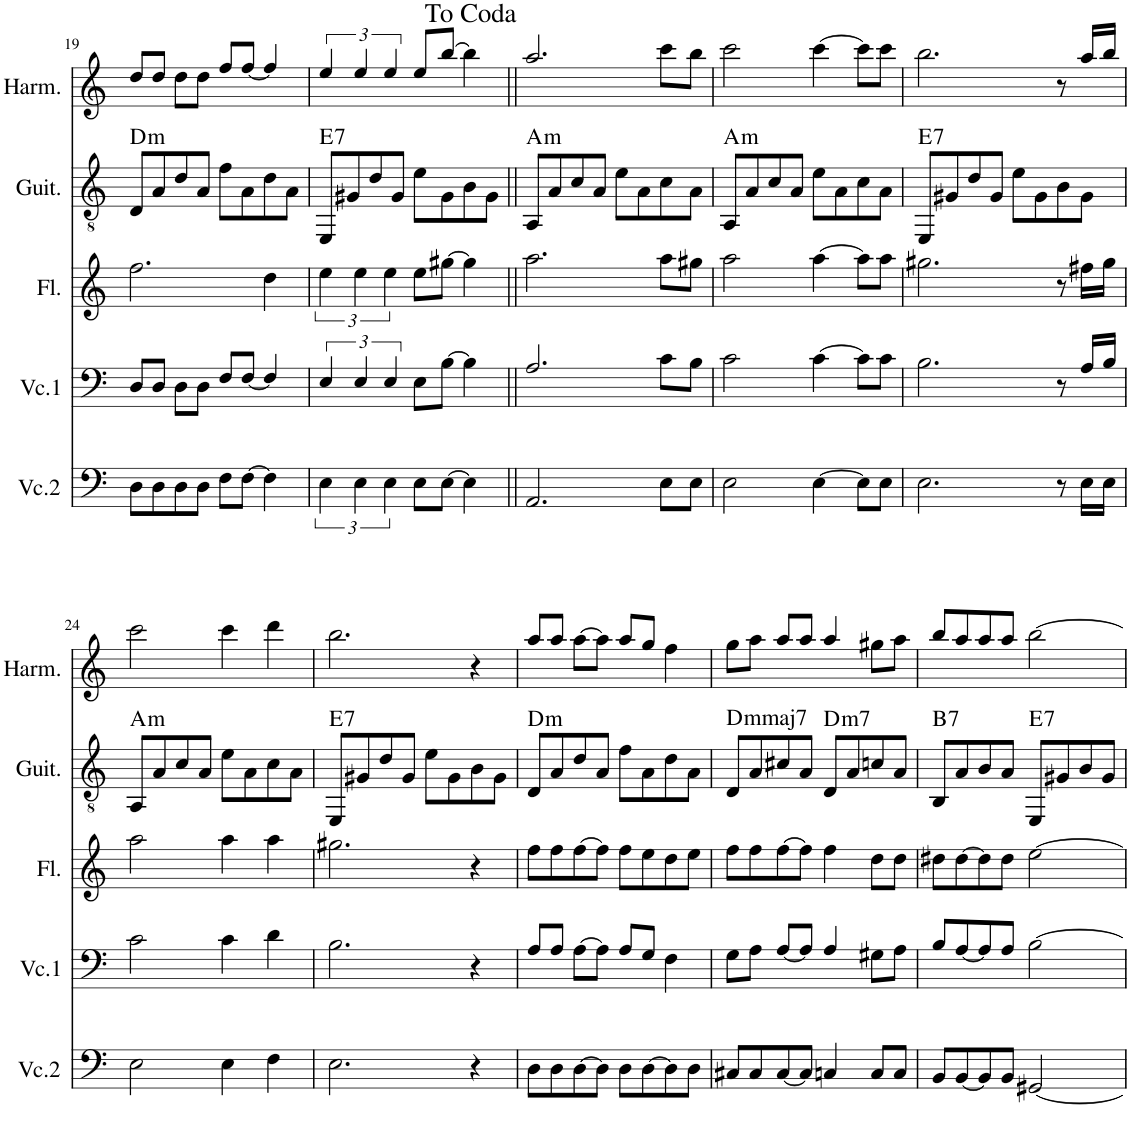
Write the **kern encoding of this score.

**kern	**kern	**kern	**kern	**harte	**kern
*part5	*part4	*part3	*part2	*part2	*part1
*staff5	*staff4	*staff3	*staff2	*	*staff1
*I"チェロ2	*I"チェロ1	*I"フルート	*I"ギター	*	*I"ハーモニカ
!!LO:PB:g=z
*clefF4	*clefF4	*clefG2	*clefGv2	*	*clefG2
*k[]	*k[]	*k[]	*k[]	*	*k[]
*M4/4	*M4/4	*M4/4	*M4/4	*	*M4/4
=19	=19	=19	=19	=19	=19
!	!	!	!	!LO:H:kt=m	!
8D\L	8D/L	2.ff\	8D/L	D:min	8dd/L
8D\	8D/J	.	8A/	.	8dd/J
8D\	8D\L	.	8d/	.	8dd\L
8D\J	8D\J	.	8A/J	.	8dd\J
8F\L	8F/L	.	8f\L	.	8ff/L
[8F\J	[8F/J	.	8A\	.	[8ff/J
4F\]	4F/]	4dd\	8d\	.	4ff/]
.	.	.	8A\J	.	.
=20	=20	=20	=20	=20	=20
!	!	!	!	!LO:H:kt=7	!
6E\	6E/	6ee\	8EE/L	E:7	6ee/
.	.	.	8G#X/	.	.
6E\	6E/	6ee\	.	.	6ee/
.	.	.	8d/	.	.
6E\	6E/	6ee\	.	.	6ee/
.	.	.	8G#/J	.	.
8E\L	8E\L	8ee\L	8e\L	.	8ee/L
[8E\J	[8B\J	[8gg#X\J	8G#\	.	[8bb/J
4E\]	4B\]	4gg#\]	8B\	.	4bb\]
.	.	.	8G#\J	.	.
=21||	=21||	=21||	=21||	=21||	=21||
!	!	!	!	!LO:H:kt=m	!
2.AA/	2.A/	2.aa\	8AA/L	A:min	2.aa/
.	.	.	8A/	.	.
.	.	.	8c/	.	.
.	.	.	8A/J	.	.
.	.	.	8e\L	.	.
.	.	.	8A\	.	.
8E\L	8c\L	8aa\L	8c\	.	8ccc\L
8E\J	8B\J	8gg#X\J	8A\J	.	8bb\J
=22	=22	=22	=22	=22	=22
!	!	!	!	!LO:H:kt=m	!
2E\	2c\	2aa\	8AA/L	A:min	2ccc\
.	.	.	8A/	.	.
.	.	.	8c/	.	.
.	.	.	8A/J	.	.
[4E\	[4c\	[4aa\	8e\L	.	[4ccc\
.	.	.	8A\	.	.
8E\L]	8c\L]	8aa\L]	8c\	.	8ccc\L]
8E\J	8c\J	8aa\J	8A\J	.	8ccc\J
=23	=23	=23	=23	=23	=23
!	!	!	!	!LO:H:kt=7	!
2.E\	2.B\	2.gg#X\	8EE/L	E:7	2.bb\
.	.	.	8G#X/	.	.
.	.	.	8d/	.	.
.	.	.	8G#/J	.	.
.	.	.	8e\L	.	.
.	.	.	8G#\	.	.
8r	8r	8r	8B\	.	8r
16E\LL	16A/LL	16ff#X\LL	8G#\J	.	16aa/LL
16E\JJ	16B/JJ	16gg#\JJ	.	.	16bb/JJ
!!LO:LB:g=z
=24	=24	=24	=24	=24	=24
!	!	!	!	!LO:H:kt=m	!
2E\	2c\	2aa\	8AA/L	A:min	2ccc\
.	.	.	8A/	.	.
.	.	.	8c/	.	.
.	.	.	8A/J	.	.
4E\	4c\	4aa\	8e\L	.	4ccc\
.	.	.	8A\	.	.
4F\	4d\	4aa\	8c\	.	4ddd\
.	.	.	8A\J	.	.
=25	=25	=25	=25	=25	=25
!	!	!	!	!LO:H:kt=7	!
2.E\	2.B\	2.gg#X\	8EE/L	E:7	2.bb\
.	.	.	8G#X/	.	.
.	.	.	8d/	.	.
.	.	.	8G#/J	.	.
.	.	.	8e\L	.	.
.	.	.	8G#\	.	.
4r	4r	4r	8B\	.	4r
.	.	.	8G#\J	.	.
=26	=26	=26	=26	=26	=26
!	!	!	!	!LO:H:kt=m	!
8D\L	8A/L	8ff\L	8D/L	D:min	8aa/L
8D\	8A/J	8ff\	8A/	.	8aa/J
[8D\	[8A\L	[8ff\	8d/	.	[8aa\L
8D\J]	8A\J]	8ff\J]	8A/J	.	8aa\J]
8D\L	8A/L	8ff\L	8f\L	.	8aa/L
[8D\	8G/J	8ee\	8A\	.	8gg/J
8D\]	4F\	8dd\	8d\	.	4ff\
8D\J	.	8ee\J	8A\J	.	.
=27	=27	=27	=27	=27	=27
!	!	!	!	!LO:H:kt=mmaj7	!
8C#X/L	8G\L	8ff\L	8D/L	D:minmaj7	8gg\L
8C#/	8A\J	8ff\	8A/	.	8aa\J
[8C#/	[8A/L	[8ff\	8c#X/	.	8aa/L
8C#/J]	8A/J]	8ff\J]	8A/J	.	8aa/J
!	!	!	!	!LO:H:kt=m7	!
4Cn/	4A/	4ff\	8D/L	D:min7	4aa/
.	.	.	8A/	.	.
8C/L	8G#X\L	8dd\L	8cn/	.	8gg#X\L
8C/J	8A\J	8dd\J	8A/J	.	8aa\J
=28	=28	=28	=28	=28	=28
!	!	!	!	!LO:H:kt=7	!
8BB/L	8B/L	8dd#X\L	8BB/L	B:7	8bb/L
[8BB/	[8A/	[8dd#\	8A/	.	8aa/
8BB/]	8A/]	8dd#\]	8B/	.	8aa/
8BB/J	8A/J	8dd#\J	8A/J	.	8aa/J
!	!	!	!	!LO:H:kt=7	!
[2GG#X/	[2B\	[2ee\	8EE/L	E:7	[2bb\
.	.	.	8G#X/	.	.
.	.	.	8B/	.	.
.	.	.	8G#/J	.	.
=	=	=	=	=	=
*-	*-	*-	*-	*-	*-
